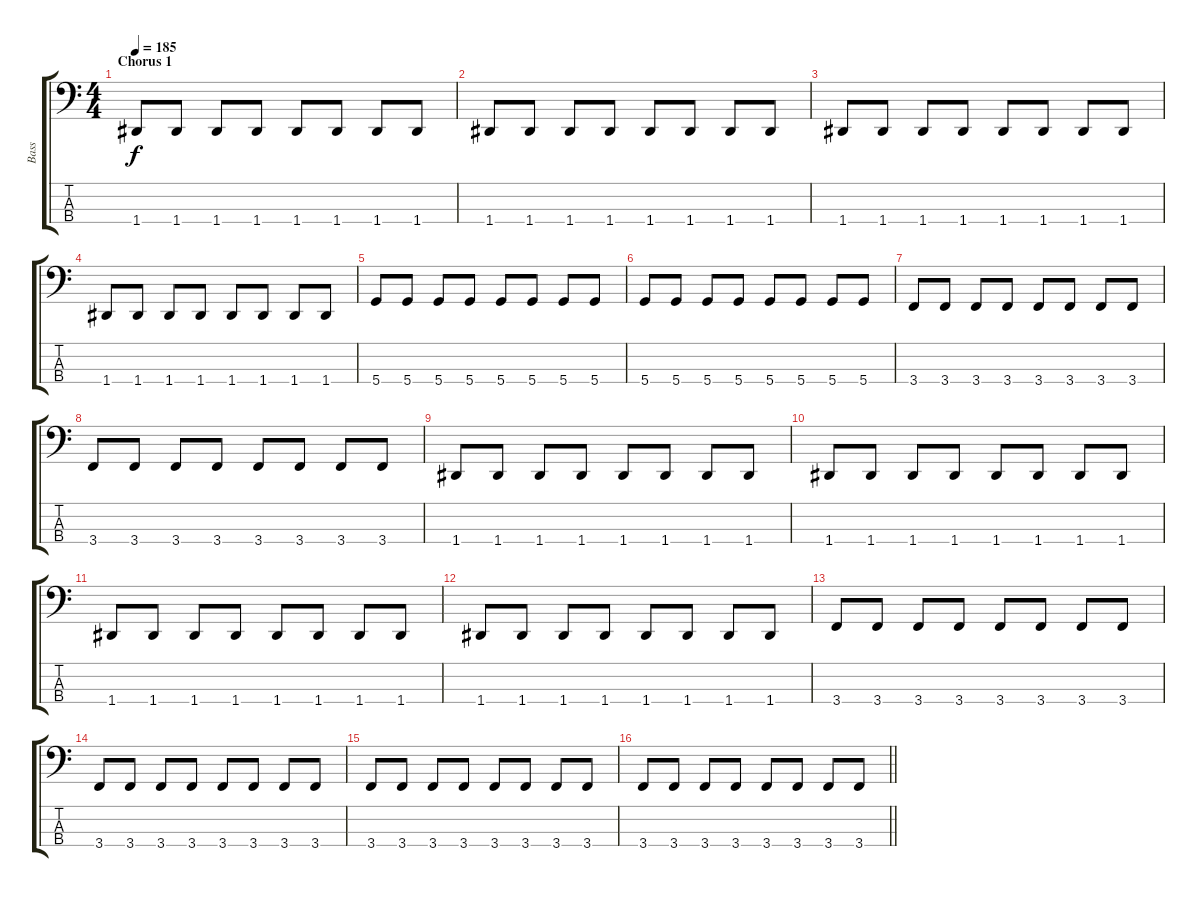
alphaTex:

\track ("Bass" "Bass") {instrument electricbasspick}
\staff {score tabs}
\tuning (F2 C2 G1 D1) {hide}
\ts (4 4)
\section ("" "Chorus 1")
\tempo 185
\clef f4
\ks c
1.4.8{dy f} 1.4.8 1.4.8 1.4.8 1.4.8 1.4.8 1.4.8 1.4.8 |
1.4.8 1.4.8 1.4.8 1.4.8 1.4.8 1.4.8 1.4.8 1.4.8 |
1.4.8 1.4.8 1.4.8 1.4.8 1.4.8 1.4.8 1.4.8 1.4.8 |
1.4.8 1.4.8 1.4.8 1.4.8 1.4.8 1.4.8 1.4.8 1.4.8 |
5.4.8 5.4.8 5.4.8 5.4.8 5.4.8 5.4.8 5.4.8 5.4.8 |
5.4.8 5.4.8 5.4.8 5.4.8 5.4.8 5.4.8 5.4.8 5.4.8 |
3.4.8 3.4.8 3.4.8 3.4.8 3.4.8 3.4.8 3.4.8 3.4.8 |
3.4.8 3.4.8 3.4.8 3.4.8 3.4.8 3.4.8 3.4.8 3.4.8 |
1.4.8 1.4.8 1.4.8 1.4.8 1.4.8 1.4.8 1.4.8 1.4.8 |
1.4.8 1.4.8 1.4.8 1.4.8 1.4.8 1.4.8 1.4.8 1.4.8 |
1.4.8 1.4.8 1.4.8 1.4.8 1.4.8 1.4.8 1.4.8 1.4.8 |
1.4.8 1.4.8 1.4.8 1.4.8 1.4.8 1.4.8 1.4.8 1.4.8 |
3.4.8 3.4.8 3.4.8 3.4.8 3.4.8 3.4.8 3.4.8 3.4.8 |
3.4.8 3.4.8 3.4.8 3.4.8 3.4.8 3.4.8 3.4.8 3.4.8 |
3.4.8 3.4.8 3.4.8 3.4.8 3.4.8 3.4.8 3.4.8 3.4.8 |
\barLineRight lightlight
3.4.8 3.4.8 3.4.8 3.4.8 3.4.8 3.4.8 3.4.8 3.4.8
